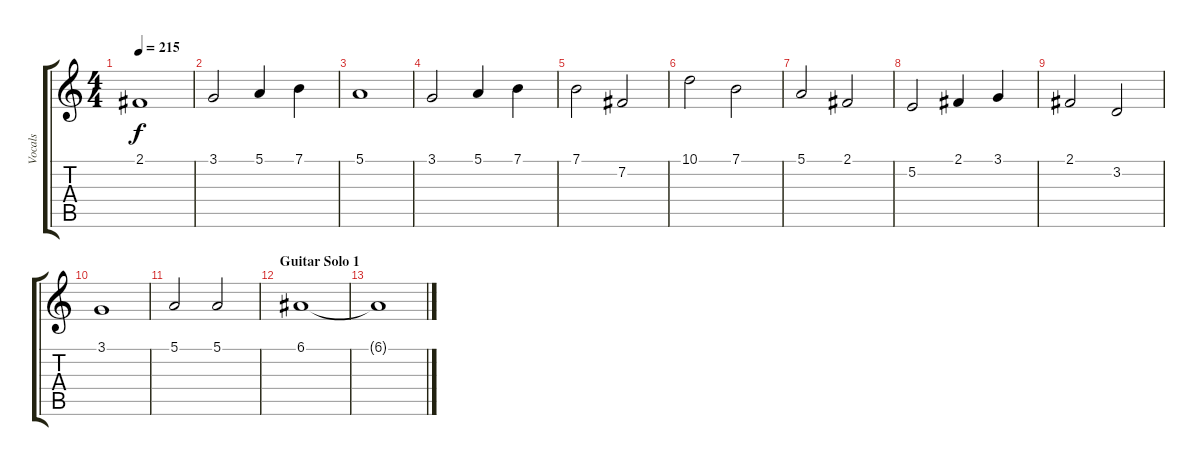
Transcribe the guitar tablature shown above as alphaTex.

\track ("Vocals" "Vocals") {instrument stringensemble1}
\staff {score tabs}
\tuning (E4 B3 G3 D3 A2 E2) {hide}
\ts (4 4)
\tempo 215
\clef g2
\ks c
2.1.1{dy f} |
3.1.2 5.1.4 7.1.4 |
5.1.1 |
3.1.2 5.1.4 7.1.4 |
7.1.2 7.2.2 |
10.1.2 7.1.2 |
5.1.2 2.1.2 |
5.2.2 2.1.4 3.1.4 |
2.1.2 3.2.2 |
3.1.1 |
5.1.2 5.1.2 |
\section ("" "Guitar Solo 1")
6.1.1 |
6.1{t}.1
